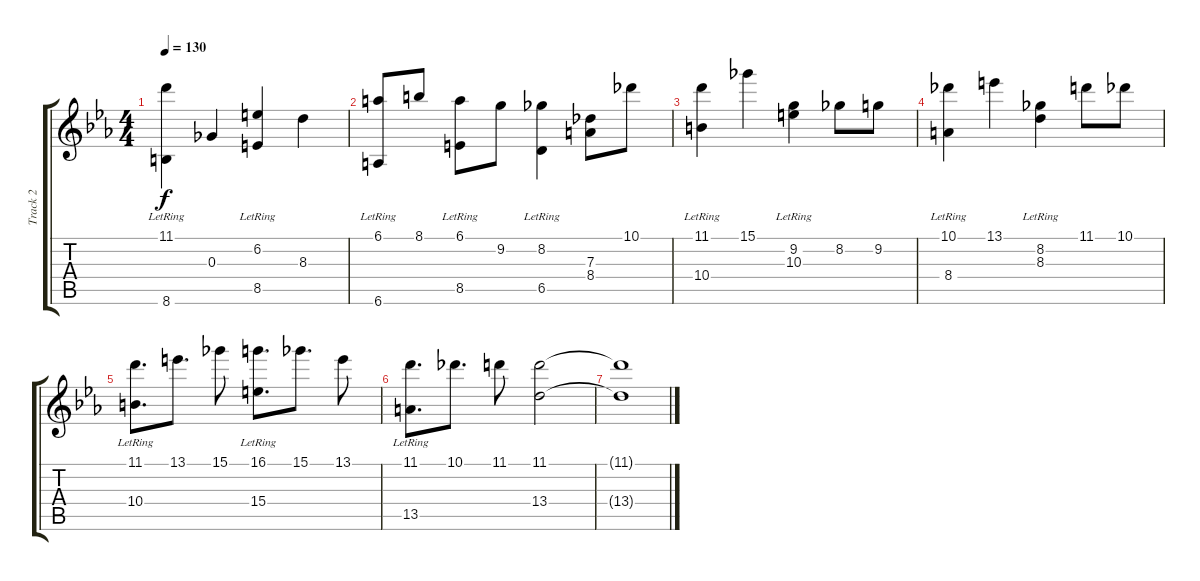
\track ("Track 2" "Track 2") {instrument acousticguitarnylon}
\staff {score tabs}
\tuning (Eb4 Bb3 Gb3 Db3 Ab2 Eb2) {hide}
\ts (4 4)
\tempo 130
\clef g2
\ks eb
(11.1{lr} 8.6{lr}).4{dy f} 0.3.4 (6.2{lr} 8.5{lr}).4 8.3.4 |
(6.1 6.6{lr}).8 8.1.8 (6.1 8.5{lr}).8 9.2.8 (8.2{lr} 6.5{lr}).4 (7.3 8.4).8 10.1.8 |
(11.1{lr} 10.4{lr}).4 15.1.4 (9.2 10.3{lr}).4 8.2.8 9.2.8 |
(10.1{lr} 8.4{lr}).4 13.1.4 (8.2{lr} 8.3{lr}).4 11.1.8 10.1.8 |
(11.1 10.4{lr}).8{d} 13.1.8{d} 15.1.8 (16.1 15.4{lr}).8{d} 15.1.8{d} 13.1.8 |
(11.1 13.5{lr}).8{d} 10.1.8{d} 11.1.8 (11.1 13.4).2 |
(11.1{t} 13.4{t}).1
